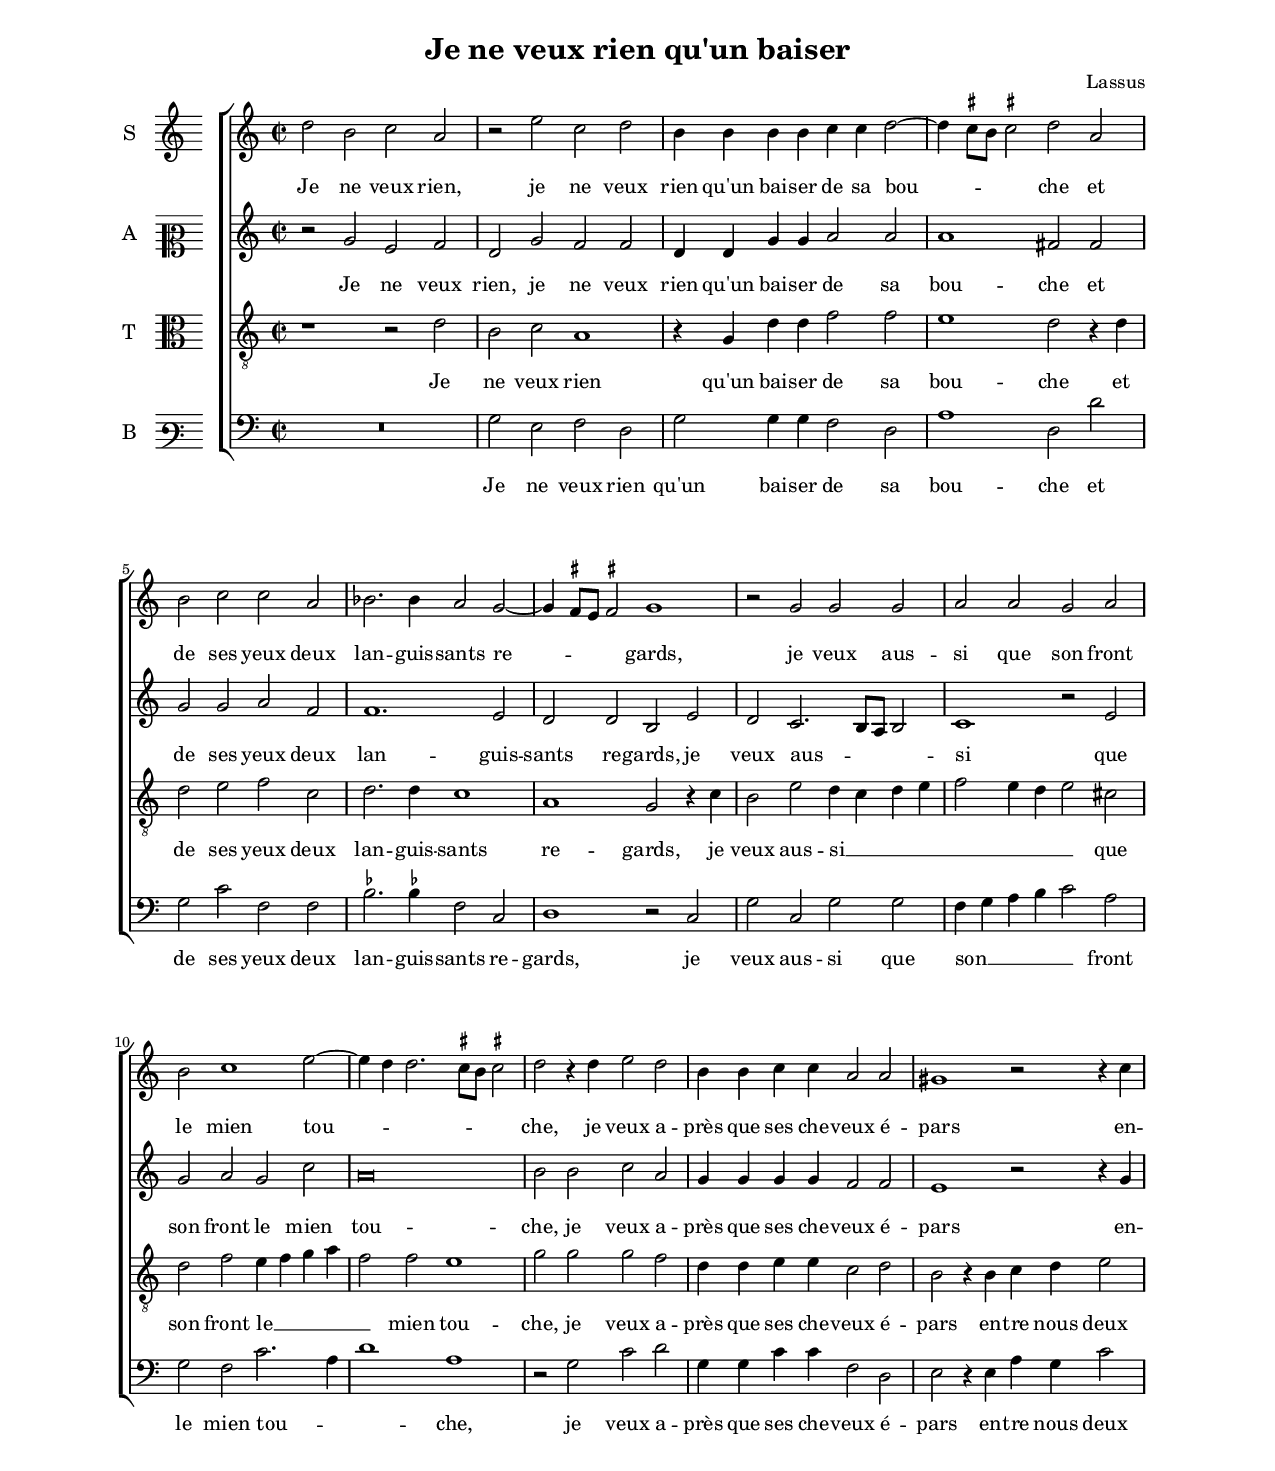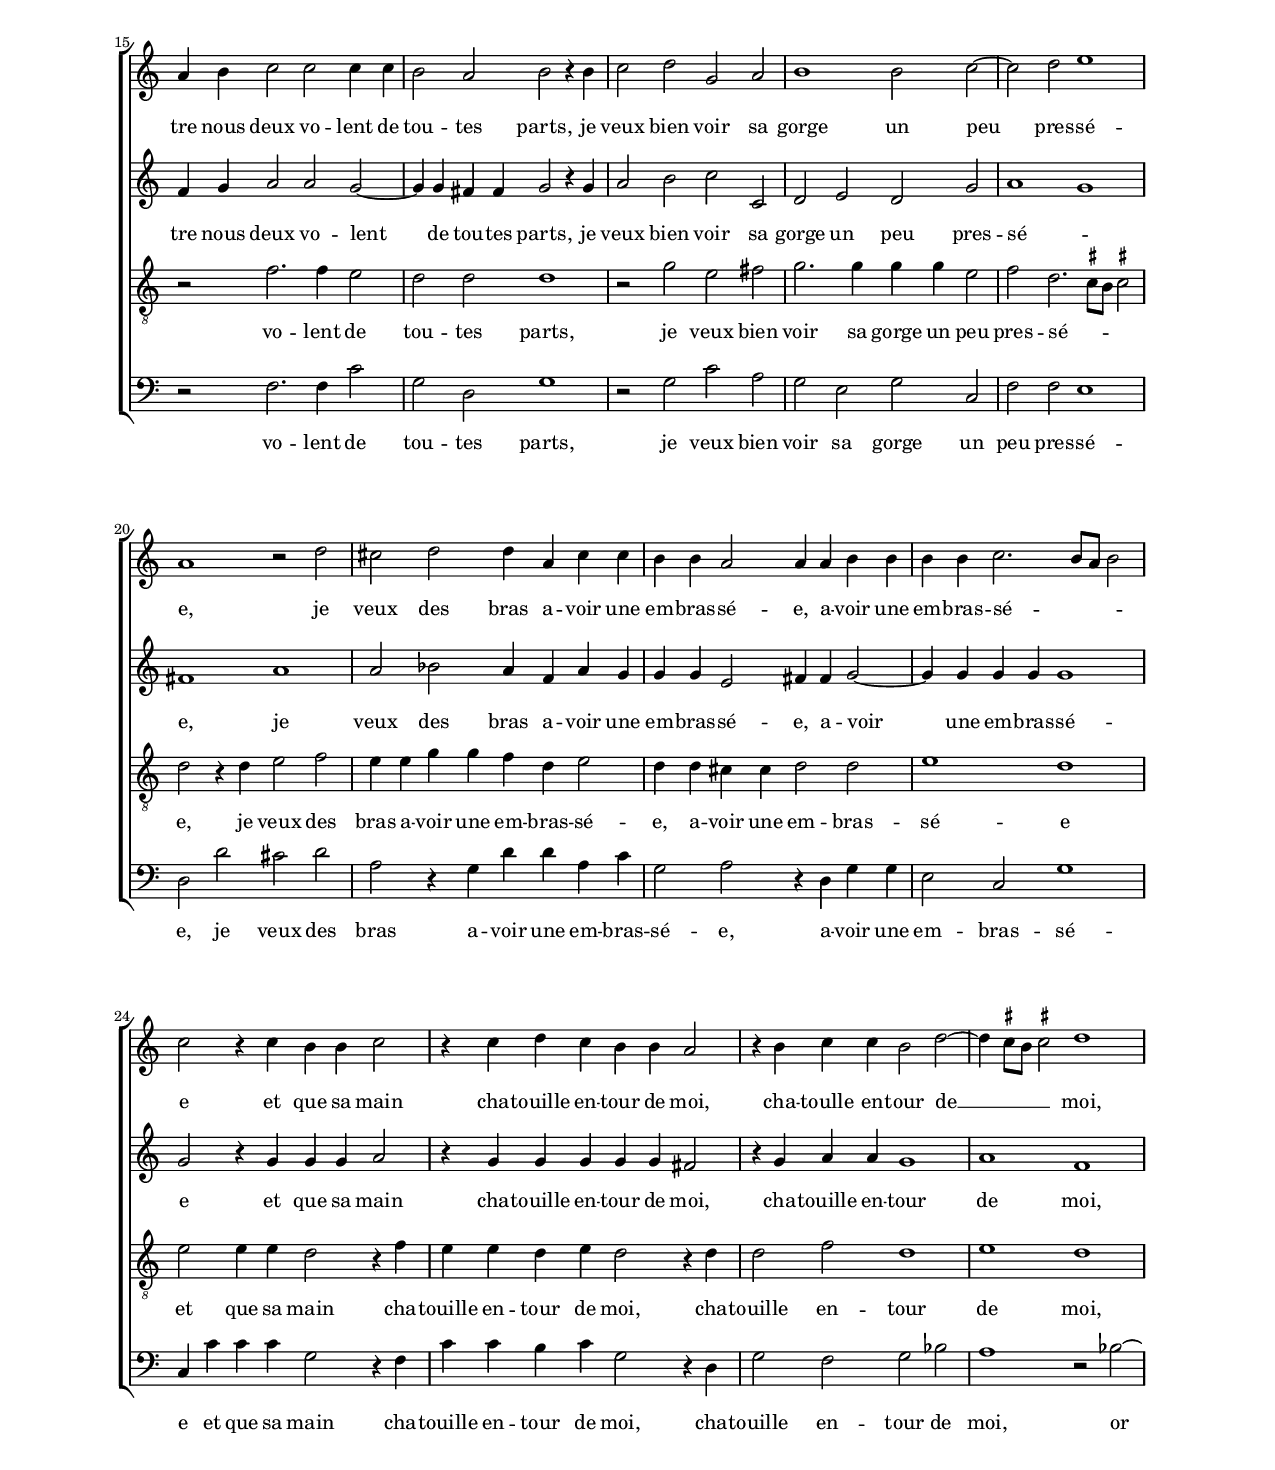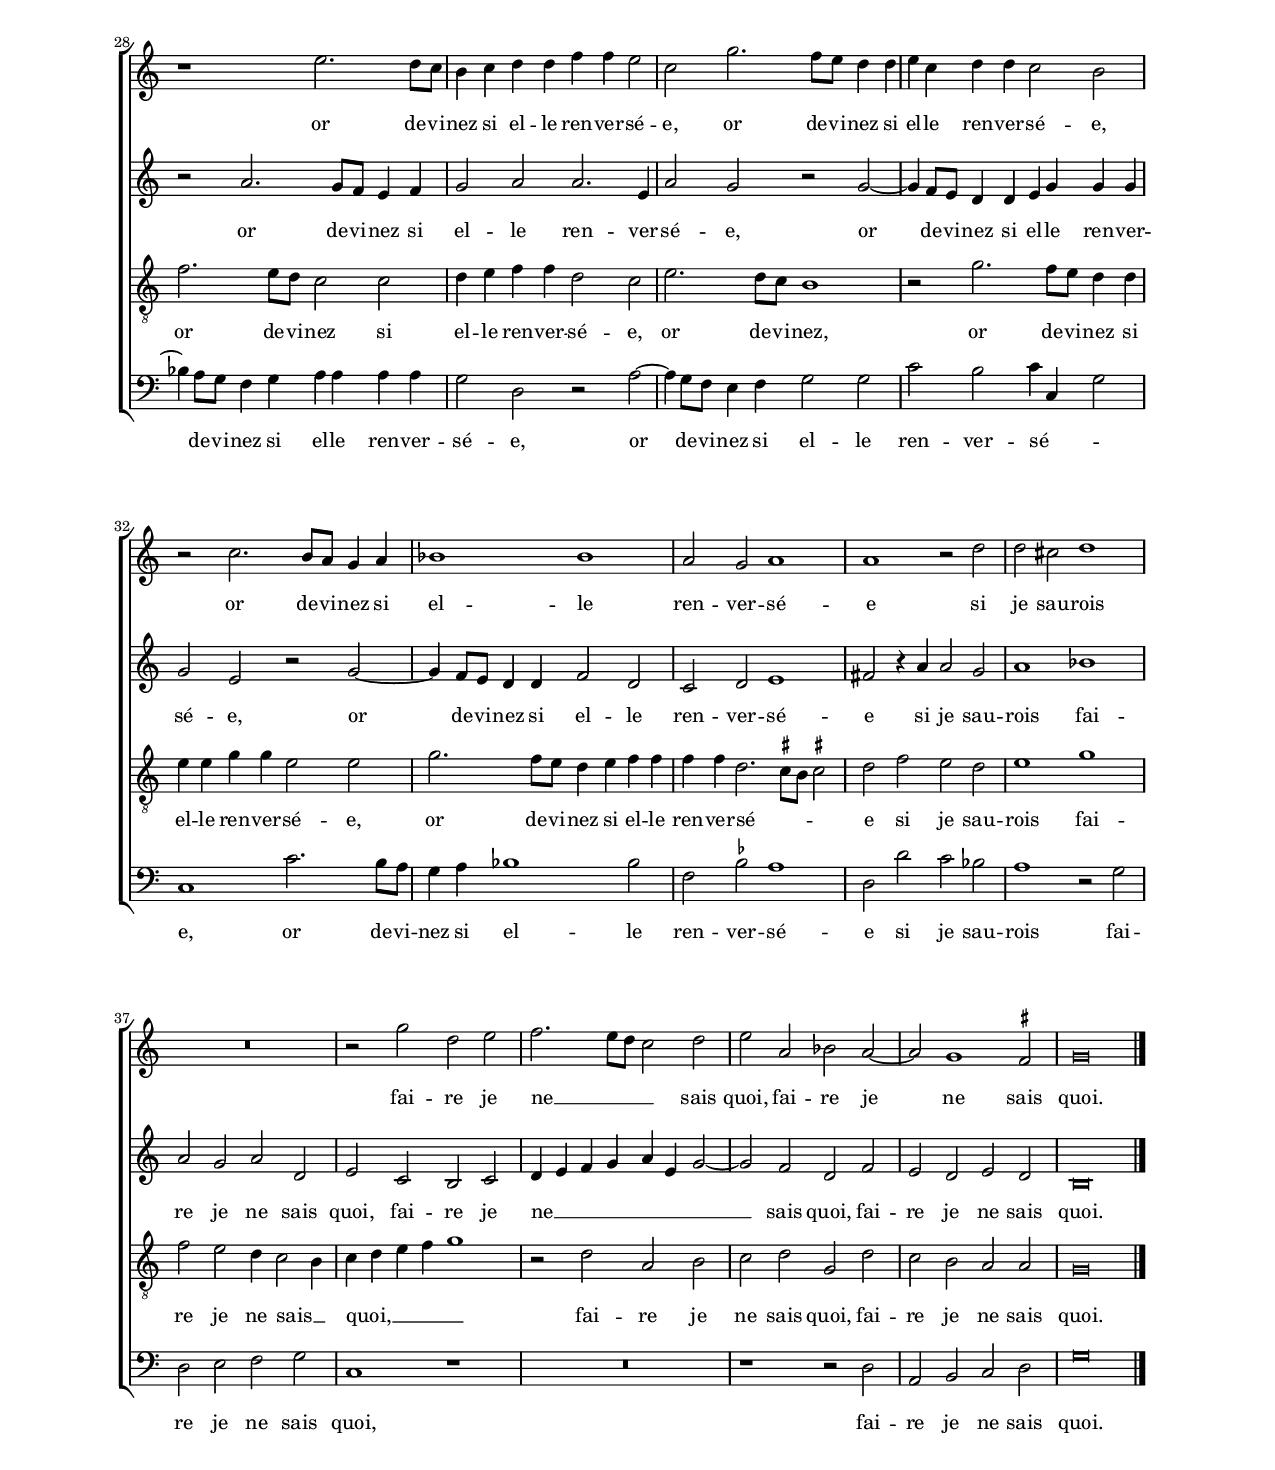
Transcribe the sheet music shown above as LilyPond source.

\header
{
  title="Je ne veux rien qu'un baiser"
  composer="Lassus"
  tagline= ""
}

\version "2.18.2"
\include "deutsch.ly"
#(set-global-staff-size 16)
#(set-default-paper-size "letter")
#(ly:set-option 'point-and-click #f)

	
global = {
	\key c \major
	\time 2/2 \set Score.measureLength = #(ly:make-moment 2/1)
	}

	ficta = { \once \set suggestAccidentals = ##t }
	
	forget = #(define-music-function (parser location music) (ly:music?) #{
		\accidentalStyle forget
		$music
		\accidentalStyle default
		#})
	
	m = \melisma
	me = \melismaEnd


\paper
	{
	top-margin = 2 \cm
	bottom-margin = 2 \cm
	left-margin = 2.2 \cm
	right-margin = 2.2 \cm
	ragged-bottom = ##f
	ragged-last-bottom = ##t
	print-page-number = ##f
	system-system-spacing = #'((basic-distance . 20) (minimum-distance . 14) (padding . 8) (strechability . 150))
	systems-per-page = 3
	page-count = 3
%	min-systems-per-page = 3
%	oddHeaderMarkup = \markup { \fill-line { \null \null \column \right-align { \fontsize #1 \fromproperty #'page:page-number-string \null } } }
%	evenHeaderMarkup = \markup { \column \right-align { \fontsize #1 \fromproperty #'page:page-number-string \null } }
	}


incipitcantus = \markup { \score {
	{
	\set Staff.instrumentName = \markup { \fontsize #1 "S" }
	\key c \major
	\clef violin
	s4 \bar ""
	}
	\layout  {
	raggedright = ##t
	indent = 0.8 \cm
	line-width = 1.6 \cm
	\context { \Staff \remove Time_signature_engraver }
	\override Staff.Clef.Y-extent = #'(0 . 0)
	}} \hspace #1 }
	
      
incipitaltus = \markup { \score {
	{
	\set Staff.instrumentName = \markup { \fontsize #1 "A" }
	\key c \major
	\clef mezzosoprano
	s4 \bar ""
	}
	\layout  {
	raggedright = ##t
	indent = 0.8 \cm
	line-width = 1.6 \cm
	\context { \Staff \remove Time_signature_engraver }
	\override Staff.Clef.Y-extent = #'(0 . 0)
	}} \hspace #1 }


incipittenor = \markup { \score {
	{
	\set Staff.instrumentName = \markup { \fontsize #1 "T" }
	\key c \major
	\clef alto
	s4 \bar ""
	}
	\layout  {
	raggedright = ##t
	indent = 0.8 \cm
	line-width = 1.6 \cm
	\context { \Staff \remove Time_signature_engraver }
	\override Staff.Clef.Y-extent = #'(0 . 0)
	}} \hspace #1 }


incipitbassus = \markup { \score {
	{
	\set Staff.instrumentName = \markup { \fontsize #1 "B" }
	\key c \major
	\clef varbaritone
	s4 \bar ""
	}
	\layout  {
	raggedright = ##t
	indent = 0.8 \cm
	line-width = 1.6 \cm
	\context { \Staff \remove Time_signature_engraver }
	\override Staff.Clef.Y-extent = #'(0 . 0)
	}} \hspace #1 }


cantus =  \relative c''
	{
	d2 h c a
	r2 e' c d
	h4 h h h c c d2~
	d4 \ficta cis8 h \ficta cis!2 d a
%5
	h2 c c a |
	b2. b4 a2 g~
	g4 \ficta fis8 e \ficta fis!2 g1
	r2 g g g
	a2 a g a
%10
	h2 c1 e2~ |
	e4 d d2. \ficta cis8 h \ficta cis!2
	d2 r4 d e2 d
	h4 h c c a2 a
	gis1 r2 r4 c
%15
	a4 h c2 c c4 c |
	h2 a h r4 h
	c2 d g, a
	h1 h2 c~
	c2 d e1
%20
	a,1 r2 d |
	cis2 d d4 a \forget c c
	h4 h a2 a4 a h h
	h4 h c2. h8 a h2
	c2 r4 c h h c2
%25
	r4 c d c h h a2 |
	r4 h c c h2 d~
	d4 \ficta cis8 h \ficta cis!2 d1
	r1 e2. d8 c
	h4 c d d f f e2
%30
	c2 g'2. f8 e d4 d |
	e4 c d d c2 h
	r2 c2. h8 a g4 a
	b1 b
	a2 g a1
%35
	a1 r2 d |
	d2 cis d1
	R\breve
	r2 g d e
	f2. e8 d c2 d
%40
	e2 a, b a~ |
	a2 g1 \ficta fis2
	g\breve \bar "|." |
	}


altus =  \relative c'
        {
	r2 g' e f
	d2 g f f
	d4 d g g a2 a
	a1 fis2 fis
%5
	g2 g a f |
	f1. e2
	d2 d h e
	d2 c2. h8 a h2
	c1 r2 e
%10
	g2 a g c |
	a\breve
	h2 h c a
	g4 g g g f2 f
	e1 r2 r4 g
%15
	f4 g a2 a g~ |
	g4 g fis fis g2 r4 g
	a2 h c c,
	d2 e d g
	a1 g
%20
	fis1 a |
	a2 b a4 f a g
	g4 g e2 fis4 fis g2~
	g4 g g g g1
	g2 r4 g g g a2
%25
	r4 g g g g g fis2 |
	r4 g a a g1
	a1 f
	r2 a2. g8 f e4 f
	g2 a a2. e4
%30
	a2 g r g~ |
	g4 f8 e d4 d e g g g
	g2 e r g~
	g4 f8 e d4 d f2 d
	c2 d e1
%35
	fis2 r4 a a2 g |
	a1 b
	a2 g a d,
	e2 c h c
	d4 e f g a e g2~
%40
	g2 f d f |
	e2 d e d
	h\breve |
	}


tenor =  \relative c'
	{
	r1 r2 d
	h2 c a1
	r4 g d' d f2 f
	e1 d2 r4 d
%5
	d2 e f c |
	d2. d4 c1
	a1 g2 r4 c
	h2 e d4 c d e
	f2 e4 d e2 cis
%10
	d2 f e4 f g a |
	f2 f e1
	g2 g g f
	d4 d e e c2 d
	h2 r4 h c d e2
%15
	r2 f2. f4 e2
	d2 d d1
	r2 g e fis
	g2. g4 g g e2
	f2 d2. \ficta cis8 h \ficta cis!2
%20
	d2 r4 d e2 f |
	e4 e g g f d e2
	d4 d cis cis d2 d
	e1 d
	e2 e4 e d2 r4 f
%25
	e4 e d e d2 r4 d |
	d2 f d1
	e1 d
	f2. e8 d c2 c
	d4 e f f d2 c
%30
	e2. d8 c h1 |
	r2 g'2. f8 e d4 d
	e4 e g g e2 e
	g2. f8 e d4 e f f
	f4 f d2. \ficta cis8 h \ficta cis!2
%35
	d2 f e d |
	e1 g
	f2 e d4 c2 h4
	c4 d e f g1
	r2 d a h
%40
	c2 d g, d' |
	c2 h a a
	g\breve |
	}


bassus  =  \relative c
	{
	R\breve
	g'2 e f d
	g2 g4 g f2 d
	a'1 d,2 d'
%5
	g,2 c f, f |
	\ficta b2. \ficta b!4 f2 c
	d1 r2 c
	g'2 c, g' g
	f4 g a h c2 a
%10
	g2 f c'2. a4 |
	d1 a
	r2 g c d
	g,4 g c c f,2 d
	e2 r4 e a g c2
%15
	r2 f,2. f4 c'2 |
	g2 d g1
	r2 g c a
	g2 e g c,
	f2 f e1
%20
	d2 d' cis d |
	a2 r4 g d' d a c
	g2 a r4 d, g g
	e2 c g'1
	c,4 c' c c g2 r4 f
%25
	c'4 c h c g2 r4 d |
	g2 f g b
	a1 r2 b~
	b4 a8 g f4 g a a a a
	g2 d r a'~
%30
	a4 g8 f e4 f g2 g |
	c2 h c4 c, g'2
	c,1 c'2. h8 a
	g4 a b1 b2
	f2 \ficta b a1
%35
	d,2 d' c b |
	a1 r2 g
	d2 e f g
	c,1 r
	R\breve
%40
	r1 r2 d |
	a2 h c d
	g\breve |
	}

lyricscantus = \lyricmode {
	Je ne veux rien,
	je ne veux rien qu'un bai -- ser de sa bou -- _ _ _ che
	et de ses yeux deux lan -- guis -- sants re -- _ _ _ gards,
	je veux aus -- si que son front le mien tou -- _ _ _ _ _ che,
	je veux a -- près que ses che -- veux é -- pars
	en -- tre nous deux vo -- lent de tou -- tes parts,
	je veux bien voir sa gorge un peu pres -- sé -- e,
	je veux des bras a -- voir une em -- bras -- sé -- e,
	a -- voir une em -- bras -- sé -- _ _ _ e
	et que sa main cha -- touille en -- tour de moi,
	cha -- toulle en -- tour de __ _ _ _ moi,
	or de -- vi -- nez si el -- le ren -- ver -- sé -- e,
	or de -- vi -- nez si el -- le ren -- ver -- sé -- e,
	or de -- vi -- nez si el -- le ren -- ver -- sé -- e
	si je sau -- rois fai -- re je ne __ _ _ _ sais quoi,
	fai -- re je ne sais quoi.
	}


lyricsaltus = \lyricmode {
	Je ne veux rien,
	je ne veux rien qu'un bai -- ser de sa bou -- che
	et de ses yeux deux lan -- guis -- sants re -- gards,
	je veux aus -- _ _ _ si que son front le mien tou -- che,
	je veux a -- près que ses che -- veux é -- pars
	en -- tre nous deux vo -- lent de tou -- tes parts,
	je veux bien voir sa gorge un peu pres -- sé -- _ e,
	je veux des bras a -- voir une em -- bras -- sé -- e,
	a -- voir une em -- bras -- sé -- e
	et que sa main cha -- touille en -- tour de moi,
	cha -- touille en -- tour de moi,
	or de -- vi -- nez si el -- le ren -- ver -- sé -- e,
	or de -- vi -- nez si el -- le ren -- ver -- sé -- e,
	or de -- vi -- nez si el -- le ren -- ver -- sé -- e
	si je sau -- rois fai -- re je ne sais quoi,
	fai -- re je ne __ _ _ _ _ _ _ sais quoi,
	fai -- re je ne sais quoi.
	}


lyricstenor = \lyricmode {
	Je ne veux rien qu'un bai -- ser de sa bou -- che
	et de ses yeux deux lan -- guis -- sants re -- gards,
	je veux aus -- si __ _ _ _ _ _ _ _ que son front le __ _ _ _ _ mien tou -- che,
	je veux a -- près que ses che -- veux é -- pars
	en -- tre nous deux vo -- lent de tou -- tes parts,
	je veux bien voir sa gorge un peu pres -- sé -- _ _ _ e,
	je veux des bras a -- voir une em -- bras -- sé -- e,
	a -- voir une em -- bras -- sé -- e
	et que sa main cha -- touille en -- tour de moi,
	cha -- touille en -- tour de moi,
	or de -- vi -- nez si el -- le ren -- ver -- sé -- e,
	or de -- vi -- nez,
	or de -- vi -- nez si el -- le ren -- ver -- sé -- e,
	or de -- vi -- nez si el -- le ren -- ver -- sé -- _ _ _ e
	si je sau -- rois fai -- re je ne sais __ _ quoi, __ _ _ _ _
	fai -- re je ne sais quoi,
	fai -- re je ne sais quoi.
	}


lyricsbassus = \lyricmode {
	Je ne veux rien qu'un bai -- ser de sa bou -- che
	et de ses yeux deux lan -- guis -- sants re -- gards,
	je veux aus -- si que son __ _ _ _ _ front le mien tou -- _ _ che,
	je veux a -- près que ses che -- veux é -- pars
	en -- tre nous deux vo -- lent de tou -- tes parts,
	je veux bien voir sa gorge un peu pres -- sé -- e,
	je veux des bras a -- voir une em -- bras -- sé -- e,
	a -- voir une em -- bras -- sé -- e
	et que sa main cha -- touille en -- tour de moi,
	cha -- touille en -- tour de moi,
	or de -- vi -- nez si el -- le ren -- ver -- sé -- e,
	or de -- vi -- nez si el -- le ren -- ver -- sé -- _ _ e,
	or de -- vi -- nez si el -- le ren -- ver -- sé -- e
	si je sau -- rois fai -- re je ne sais quoi,
	fai -- re je ne sais quoi.
	}


\score
{  
	% \transpose {
	\new ChoirStaff \with { \override StaffGrouper.staff-staff-spacing.basic-distance = #13 }
	<<

	\new Staff << \global
	\new Voice="v1" {
		\set Staff.instrumentName=\incipitcantus
		\set Staff.midiInstrument = "reed organ"
		\clef violin
		\cantus }
	\new Lyrics \lyricsto "v1" {\lyricscantus }
	>>


	\new Staff << \global
	\new Voice="v2" {
		\set Staff.instrumentName=\incipitaltus
		\set Staff.midiInstrument = "reed organ"
		\clef violin 
		\altus}
	\new Lyrics \lyricsto "v2" {\lyricsaltus }
	>>


	\new Staff << \global
	\new Voice="v3" {
		\set Staff.instrumentName=\incipittenor
		\set Staff.midiInstrument = "reed organ"
		\clef "G_8"
		\tenor }
	\new Lyrics \lyricsto "v3" {\lyricstenor }
	>>


	\new Staff << \global
	\new Voice="v4" {
		\set Staff.instrumentName=\incipitbassus
		\set Staff.midiInstrument = "reed organ"
		\clef bass
		\bassus }
	\new Lyrics \lyricsto "v4" {\lyricsbassus}
	>>

	>>
	% } % transpose

	\layout
	{
	indent = 1.7 \cm
	\context { \Lyrics \override VerticalAxisGroup.nonstaff-relatedstaff-spacing.padding = #2.2 }
	\context { \Staff \override TimeSignature.break-visibility = #end-of-line-invisible }
%	\context { \Staff \override InstrumentName.X-offset = #'-25 }
	\context { \Voice \override Slur.transparent = ##t }
%	\context { \Voice \override AccidentalSuggestion.avoid-slur = #'ignore }
%	\context { \Voice \override AccidentalSuggestion.outside-staff-priority = ##f }
%	\context { \Score \override BarNumber.padding = #2 }
	\context { \Voice \override NoteHead.style = #'baroque }
	}

\midi
	{
    	\tempo 2 = 90
	}
	
}


% EOF